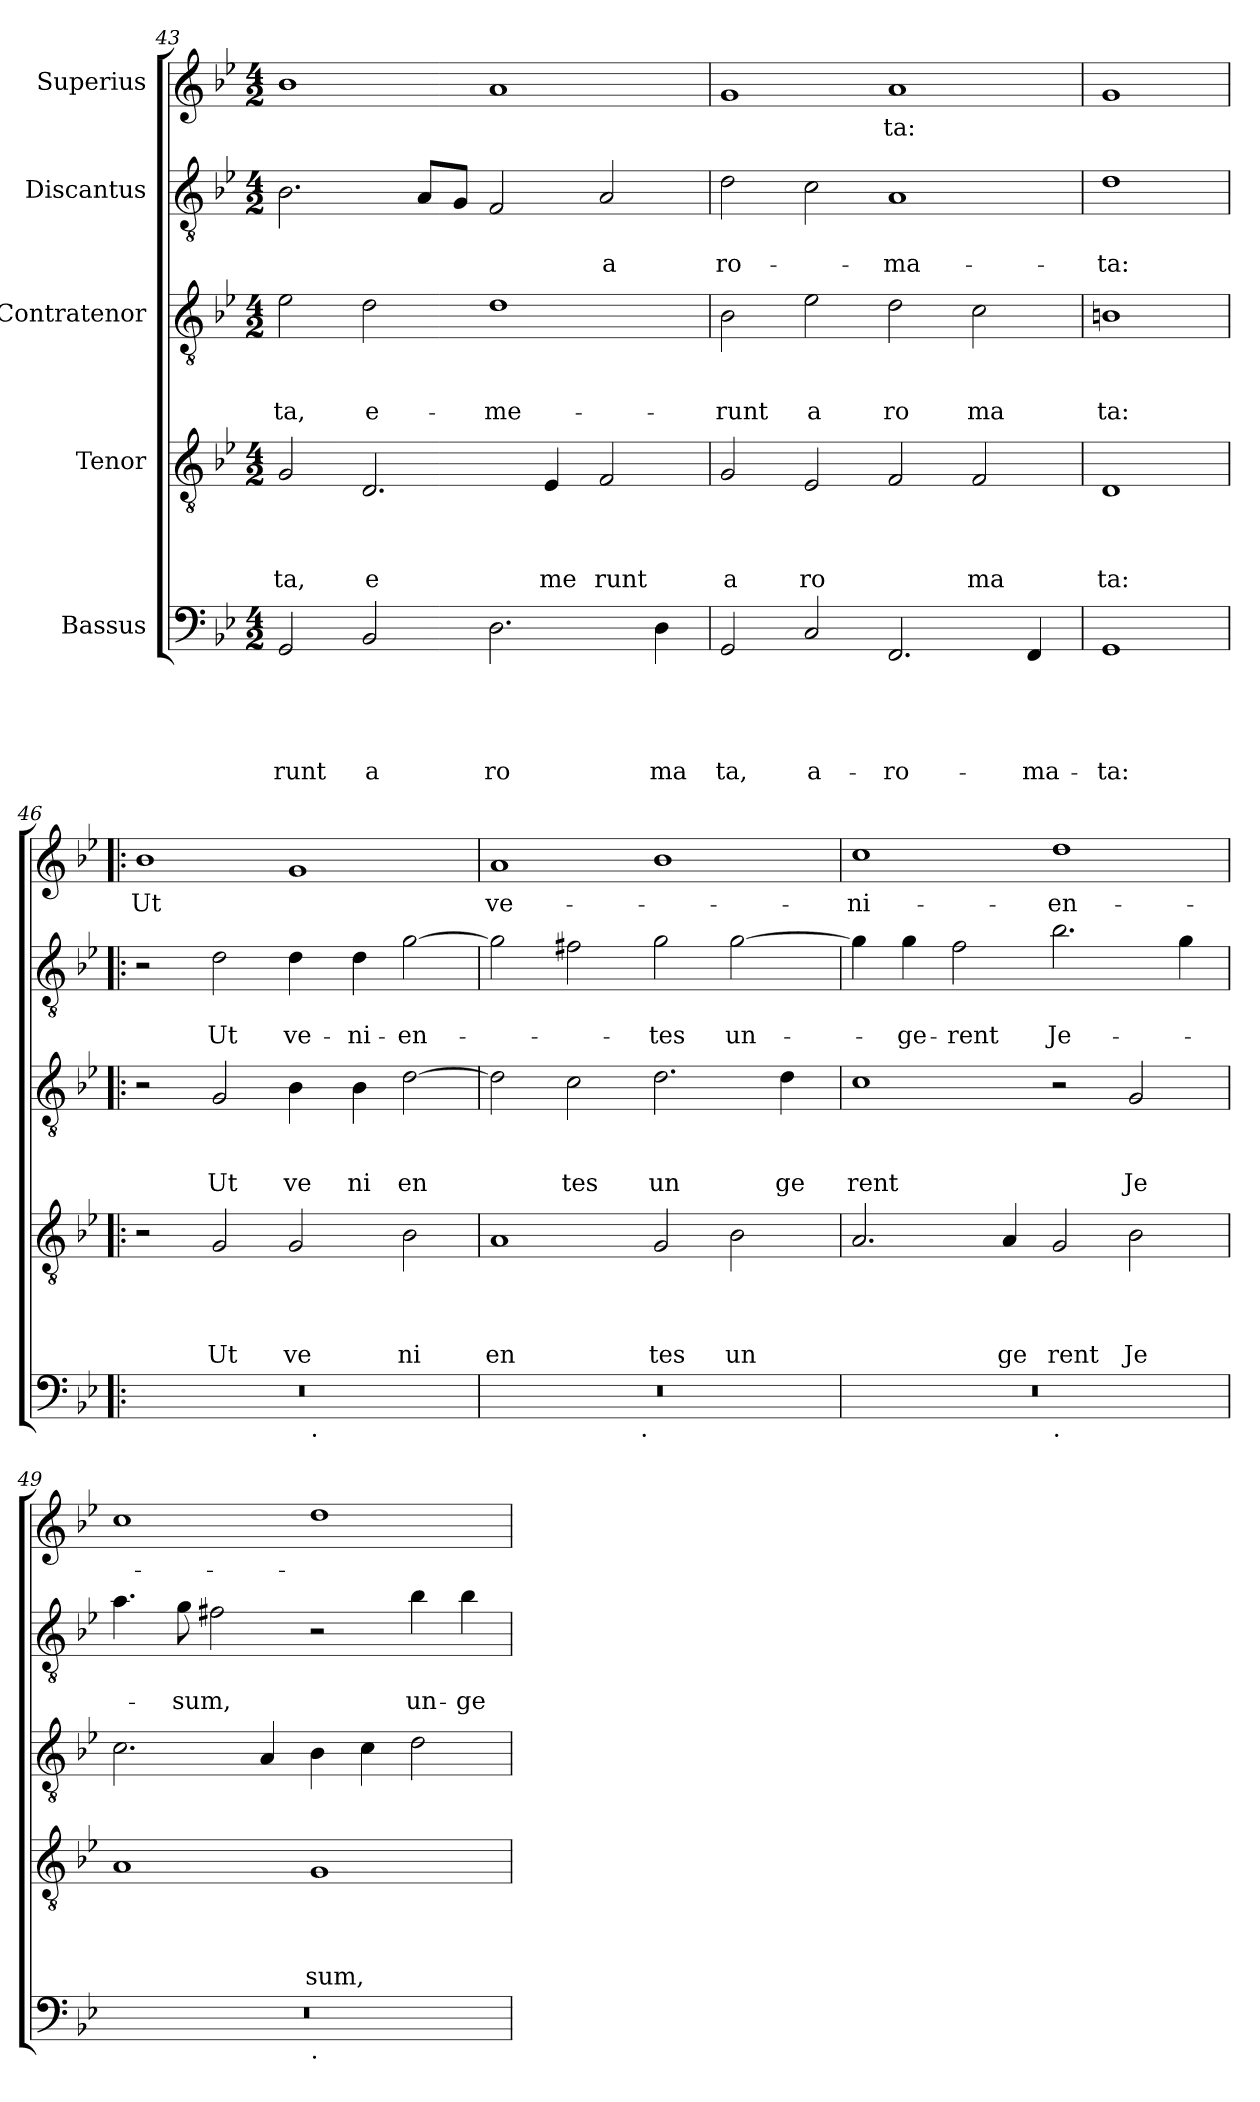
**kern	**text	**text	**text	**text	**text	**kern	**text	**text	**text	**text	**kern	**text	**text	**text	**kern	**text	**text	**kern	**text
*part5	*part5	*part5	*part5	*part5	*part5	*part4	*part4	*part4	*part4	*part4	*part3	*part3	*part3	*part3	*part2	*part2	*part2	*part1	*part1
*staff5	*staff5	*staff5	*staff5	*staff5	*staff5	*staff4	*staff4	*staff4	*staff4	*staff4	*staff3	*staff3	*staff3	*staff3	*staff2	*staff2	*staff2	*staff1	*staff1
*I"Bassus	*	*	*	*	*	*I"Tenor	*	*	*	*	*I"Contratenor	*	*	*	*I"Discantus	*	*	*I"Superius	*
*clefF4	*	*	*	*	*	*clefGv2	*	*	*	*	*clefGv2	*	*	*	*clefGv2	*	*	*clefG2	*
*k[b-e-]	*	*	*	*	*	*k[b-e-]	*	*	*	*	*k[b-e-]	*	*	*	*k[b-e-]	*	*	*k[b-e-]	*
*B-:	*	*	*	*	*	*B-:	*	*	*	*	*B-:	*	*	*	*B-:	*	*	*B-:	*
*M4/2	*	*	*	*	*	*M4/2	*	*	*	*	*M4/2	*	*	*	*M4/2	*	*	*M4/2	*
=43	=43	=43	=43	=43	=43	=43	=43	=43	=43	=43	=43	=43	=43	=43	=43	=43	=43	=43	=43
!	!	!	!	!	!LO:LY:b	!	!	!	!	!LO:LY:b	!	!	!	!LO:LY:b	!	!	!	!	!
2GG/	.	.	.	.	runt	2G/	.	.	.	ta,	2e-\	.	.	-ta,	2.B-\	.	.	1b-	.
!	!	!	!	!	!LO:LY:b	!	!	!	!	!LO:LY:b	!	!	!	!LO:LY:b	!	!	!	!	!
2BB-/	.	.	.	.	a	2.D/	.	.	.	e	2d\	.	.	e-	.	.	.	.	.
.	.	.	.	.	.	.	.	.	.	.	.	.	.	.	8A/L	.	.	.	.
.	.	.	.	.	.	.	.	.	.	.	.	.	.	.	8G/J	.	.	.	.
!	!	!	!	!	!LO:LY:b	!	!	!	!	!	!	!	!	!LO:LY:b	!	!	!	!	!
2.D\	.	.	.	.	ro	.	.	.	.	.	1d	.	.	-me-	2F/	.	.	1a	.
!	!	!	!	!	!	!	!	!	!	!LO:LY:b	!	!	!	!	!	!	!	!	!
.	.	.	.	.	.	4E-/	.	.	.	me	.	.	.	.	.	.	.	.	.
!	!	!	!	!	!	!	!	!	!	!LO:LY:b	!	!	!	!	!	!	!LO:LY:b	!	!
.	.	.	.	.	.	2F/	.	.	.	runt	.	.	.	.	2A/	.	a	.	.
!	!	!	!	!	!LO:LY:b	!	!	!	!	!	!	!	!	!	!	!	!	!	!
4D\	.	.	.	.	ma	.	.	.	.	.	.	.	.	.	.	.	.	.	.
!!LO:PB:g=z
=44	=44	=44	=44	=44	=44	=44	=44	=44	=44	=44	=44	=44	=44	=44	=44	=44	=44	=44	=44
!	!	!	!	!	!LO:LY:b	!	!	!	!	!LO:LY:b	!	!	!	!LO:LY:b	!	!	!LO:LY:b	!	!
2GG/	.	.	.	.	ta,	2G/	.	.	.	a	2B-\	.	.	-runt	2d\	.	ro-	1g	.
!	!	!	!	!	!LO:LY:b	!	!	!	!	!LO:LY:b	!	!	!	!LO:LY:b	!	!	!	!	!
2C/	.	.	.	.	a-	2E-/	.	.	.	ro	2e-\	.	.	a	2c\	.	.	.	.
!	!	!	!	!	!LO:LY:b	!	!	!	!	!	!	!	!	!LO:LY:b	!	!	!LO:LY:b	!	!LO:LY:b
2.FF/	.	.	.	.	-ro-	2F/	.	.	.	.	2d\	.	.	ro	1A	.	-ma-	1a	-ta:
!	!	!	!	!	!	!	!	!	!	!LO:LY:b	!	!	!	!LO:LY:b	!	!	!	!	!
.	.	.	.	.	.	2F/	.	.	.	ma	2c\	.	.	ma	.	.	.	.	.
!	!	!	!	!	!LO:LY:b	!	!	!	!	!	!	!	!	!	!	!	!	!	!
4FF/	.	.	.	.	-ma-	.	.	.	.	.	.	.	.	.	.	.	.	.	.
=45	=45	=45	=45	=45	=45	=45	=45	=45	=45	=45	=45	=45	=45	=45	=45	=45	=45	=45	=45
!	!	!	!	!	!LO:LY:b	!	!	!	!	!LO:LY:b	!	!	!	!LO:LY:b	!	!	!LO:LY:b	!	!
1GG	.	.	.	.	-ta:	1D	.	.	.	ta:	1Bn	.	.	ta:	1d	.	-ta:	1g	.
=46!|:	=46!|:	=46!|:	=46!|:	=46!|:	=46!|:	=46!|:	=46!|:	=46!|:	=46!|:	=46!|:	=46!|:	=46!|:	=46!|:	=46!|:	=46!|:	=46!|:	=46!|:	=46!|:	=46!|:
!	!	!	!	!	!	!	!	!	!	!	!	!	!	!	!	!	!	!	!LO:LY:b
*^	*	*	*	*	*	*	*	*	*	*	*	*	*	*	*	*	*	*	*
0r	1ryy	.	.	.	.	.	2r	.	.	.	.	2r	.	.	.	2r	.	.	1b-	Ut
!	!	!	!	!	!	!	!	!	!	!	!LO:LY:b	!	!	!	!LO:LY:b	!	!	!LO:LY:b	!	!
.	.	.	.	.	.	.	2G/	.	.	.	Ut	2G/	.	.	Ut	2d\	.	Ut	.	.
!	!	!	!	!	!	!	!	!	!	!	!LO:LY:b	!	!	!	!LO:LY:b	!	!	!LO:LY:b	!	!
.	16ryy	.	.	.	.	.	2G/	.	.	.	ve	4B-\	.	.	ve	4d\	.	ve-	1g	.
!	!LO:TX:b:t=.	!	!	!	!	!	!	!	!	!	!	!	!	!	!	!	!	!	!	!
.	2...ryy	.	.	.	.	.	.	.	.	.	.	.	.	.	.	.	.	.	.	.
!	!	!	!	!	!	!	!	!	!	!	!	!	!	!	!LO:LY:b	!	!	!LO:LY:b	!	!
.	.	.	.	.	.	.	.	.	.	.	.	4B-\	.	.	ni	4d\	.	-ni-	.	.
!	!	!	!	!	!	!	!	!	!	!	!LO:LY:b	!	!	!	!LO:LY:b	!	!	!LO:LY:b	!	!
.	.	.	.	.	.	.	2B-\	.	.	.	ni	[>2d\	.	.	en	[>2g\	.	-en-	.	.
=47	=47	=47	=47	=47	=47	=47	=47	=47	=47	=47	=47	=47	=47	=47	=47	=47	=47	=47	=47	=47
!	!	!	!	!	!	!	!	!	!	!	!LO:LY:b	!	!	!	!	!	!	!	!	!LO:LY:b
0r	2ryy	.	.	.	.	.	1A	.	.	.	en	2d\]	.	.	.	2g\]	.	.	1a	ve-
!	!	!	!	!	!	!	!	!	!	!	!	!	!	!	!LO:LY:b	!	!	!	!	!
.	4...ryy	.	.	.	.	.	.	.	.	.	.	2c\	.	.	tes	2f#X\	.	.	.	.
!	!LO:TX:b:t=.	!	!	!	!	!	!	!	!	!	!	!	!	!	!	!	!	!	!	!
.	1ryy	.	.	.	.	.	.	.	.	.	.	.	.	.	.	.	.	.	.	.
!	!	!	!	!	!	!	!	!	!	!	!LO:LY:b	!	!	!	!LO:LY:b	!	!	!LO:LY:b	!	!
.	.	.	.	.	.	.	2G/	.	.	.	tes	2.d\	.	.	un	2g\	.	-tes	1b-	.
!	!	!	!	!	!	!	!	!	!	!	!LO:LY:b	!	!	!	!	!	!	!LO:LY:b	!	!
.	.	.	.	.	.	.	2B-\	.	.	.	un	.	.	.	.	[>2g\	.	un-	.	.
!	!	!	!	!	!	!	!	!	!	!	!	!	!	!	!LO:LY:b	!	!	!	!	!
.	.	.	.	.	.	.	.	.	.	.	.	4d\	.	.	ge	.	.	.	.	.
.	32ryy	.	.	.	.	.	.	.	.	.	.	.	.	.	.	.	.	.	.	.
=48	=48	=48	=48	=48	=48	=48	=48	=48	=48	=48	=48	=48	=48	=48	=48	=48	=48	=48	=48	=48
!	!	!	!	!	!	!	!	!	!	!	!	!	!	!	!LO:LY:b	!	!	!	!	!LO:LY:b
0r	1ryy	.	.	.	.	.	2.A/	.	.	.	.	1c	.	.	rent	4g\]	.	.	1cc	-ni-
!	!	!	!	!	!	!	!	!	!	!	!	!	!	!	!	!	!	!LO:LY:b	!	!
.	.	.	.	.	.	.	.	.	.	.	.	.	.	.	.	4g\	.	-ge-	.	.
!	!	!	!	!	!	!	!	!	!	!	!	!	!	!	!	!	!	!LO:LY:b	!	!
.	.	.	.	.	.	.	.	.	.	.	.	.	.	.	.	2f\	.	-rent	.	.
!	!	!	!	!	!	!	!	!	!	!	!LO:LY:b	!	!	!	!	!	!	!	!	!
.	.	.	.	.	.	.	4A/	.	.	.	ge	.	.	.	.	.	.	.	.	.
!	!LO:TX:b:t=.	!	!	!	!	!	!	!	!	!	!	!	!	!	!	!	!	!	!	!
!	!	!	!	!	!	!	!	!	!	!	!LO:LY:b	!	!	!	!	!	!	!LO:LY:b	!	!LO:LY:b
.	1ryy	.	.	.	.	.	2G/	.	.	.	rent	2r	.	.	.	2.b-\	.	Je-	1dd	-en-
!	!	!	!	!	!	!	!	!	!	!	!LO:LY:b	!	!	!	!LO:LY:b	!	!	!	!	!
.	.	.	.	.	.	.	2B-\	.	.	.	Je	2G/	.	.	Je	.	.	.	.	.
.	.	.	.	.	.	.	.	.	.	.	.	.	.	.	.	4g\	.	.	.	.
=49	=49	=49	=49	=49	=49	=49	=49	=49	=49	=49	=49	=49	=49	=49	=49	=49	=49	=49	=49	=49
0r	1ryy	.	.	.	.	.	1A	.	.	.	.	2.c\	.	.	.	4.a\	.	.	1cc	.
!	!	!	!	!	!	!	!	!	!	!	!	!	!	!	!	!	!	!LO:LY:b	!	!
.	.	.	.	.	.	.	.	.	.	.	.	.	.	.	.	8g\	.	-sum,	.	.
.	.	.	.	.	.	.	.	.	.	.	.	.	.	.	.	2f#X\	.	.	.	.
.	.	.	.	.	.	.	.	.	.	.	.	4A/	.	.	.	.	.	.	.	.
!	!LO:TX:b:t=.	!	!	!	!	!	!	!	!	!	!	!	!	!	!	!	!	!	!	!
!	!	!	!	!	!	!	!	!	!	!	!LO:LY:b	!	!	!	!	!	!	!	!	!
.	1ryy	.	.	.	.	.	1G	.	.	.	sum,	4B-\	.	.	.	2r	.	.	1dd	.
.	.	.	.	.	.	.	.	.	.	.	.	4c\	.	.	.	.	.	.	.	.
!	!	!	!	!	!	!	!	!	!	!	!	!	!	!	!	!	!	!LO:LY:b	!	!
.	.	.	.	.	.	.	.	.	.	.	.	2d\	.	.	.	4b-\	.	un-	.	.
!	!	!	!	!	!	!	!	!	!	!	!	!	!	!	!	!	!	!LO:LY:b	!	!
.	.	.	.	.	.	.	.	.	.	.	.	.	.	.	.	4b-\	.	-ge-	.	.
*v	*v	*	*	*	*	*	*	*	*	*	*	*	*	*	*	*	*	*	*	*
=	=	=	=	=	=	=	=	=	=	=	=	=	=	=	=	=	=	=	=
*-	*-	*-	*-	*-	*-	*-	*-	*-	*-	*-	*-	*-	*-	*-	*-	*-	*-	*-	*-
